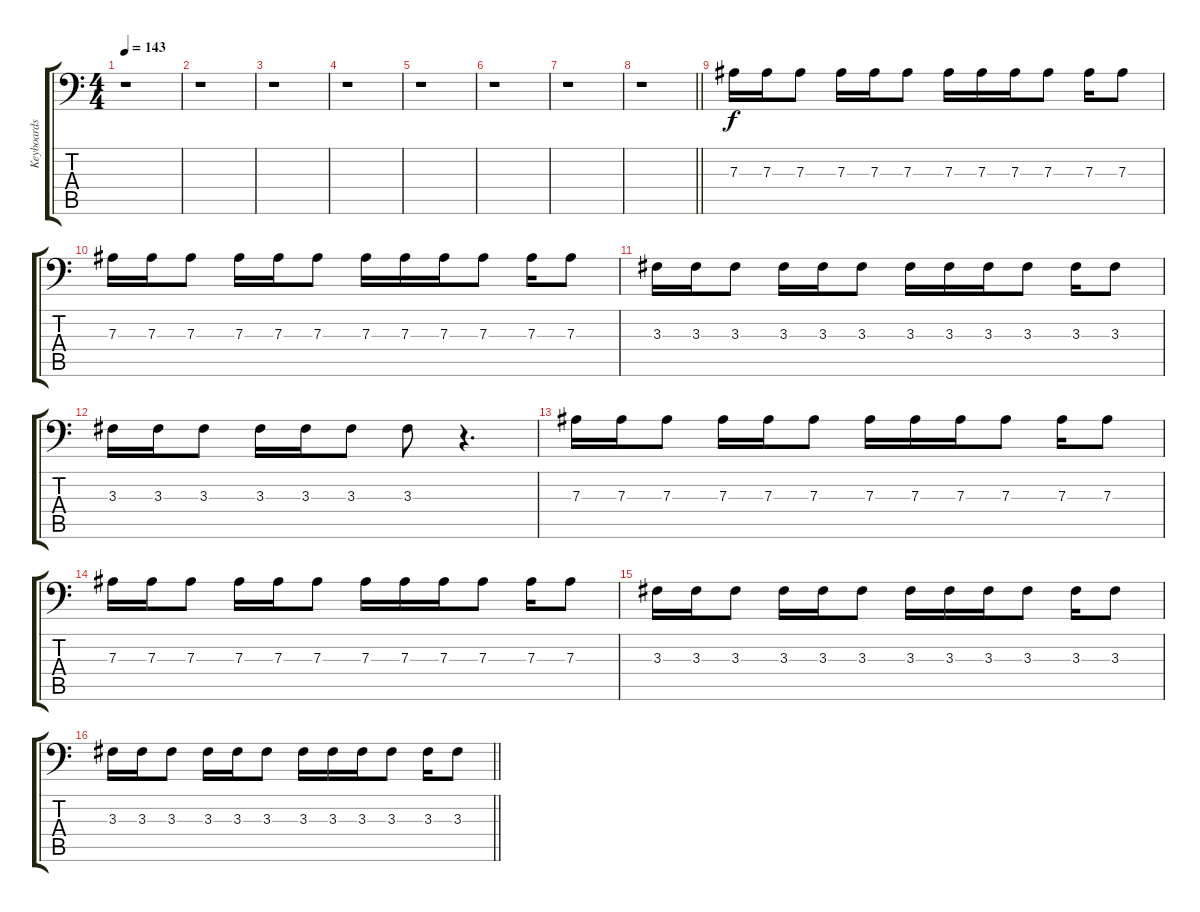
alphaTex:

\track ("Keyboards" "Keyboards") {instrument lead2sawtooth}
\staff {score tabs}
\tuning (C4 G3 Eb3 Bb2 F2 Bb1) {hide}
\ts (4 4)
\section ("" "")
\tempo 143
\clef f4
\ks c
r.1{dy f} |
r.1 |
r.1 |
r.1 |
r.1 |
r.1 |
r.1 |
\barLineRight lightlight
r.1 |
\section ("" "")
7.3.16{volume 9} 7.3.16 7.3.8 7.3.16 7.3.16 7.3.8 7.3.16 7.3.16 7.3.16 7.3.8 7.3.16 7.3.8 |
7.3.16 7.3.16 7.3.8 7.3.16 7.3.16 7.3.8 7.3.16 7.3.16 7.3.16 7.3.8 7.3.16 7.3.8 |
3.3.16 3.3.16 3.3.8 3.3.16 3.3.16 3.3.8 3.3.16 3.3.16 3.3.16 3.3.8 3.3.16 3.3.8 |
3.3.16 3.3.16 3.3.8 3.3.16 3.3.16 3.3.8 3.3.8 r.4{d} |
7.3.16 7.3.16 7.3.8 7.3.16 7.3.16 7.3.8 7.3.16 7.3.16 7.3.16 7.3.8 7.3.16 7.3.8 |
7.3.16 7.3.16 7.3.8 7.3.16 7.3.16 7.3.8 7.3.16 7.3.16 7.3.16 7.3.8 7.3.16 7.3.8 |
3.3.16 3.3.16 3.3.8 3.3.16 3.3.16 3.3.8 3.3.16 3.3.16 3.3.16 3.3.8 3.3.16 3.3.8 |
\barLineRight lightlight
3.3.16{volume 13} 3.3.16 3.3.8 3.3.16 3.3.16 3.3.8 3.3.16 3.3.16 3.3.16 3.3.8 3.3.16 3.3.8
